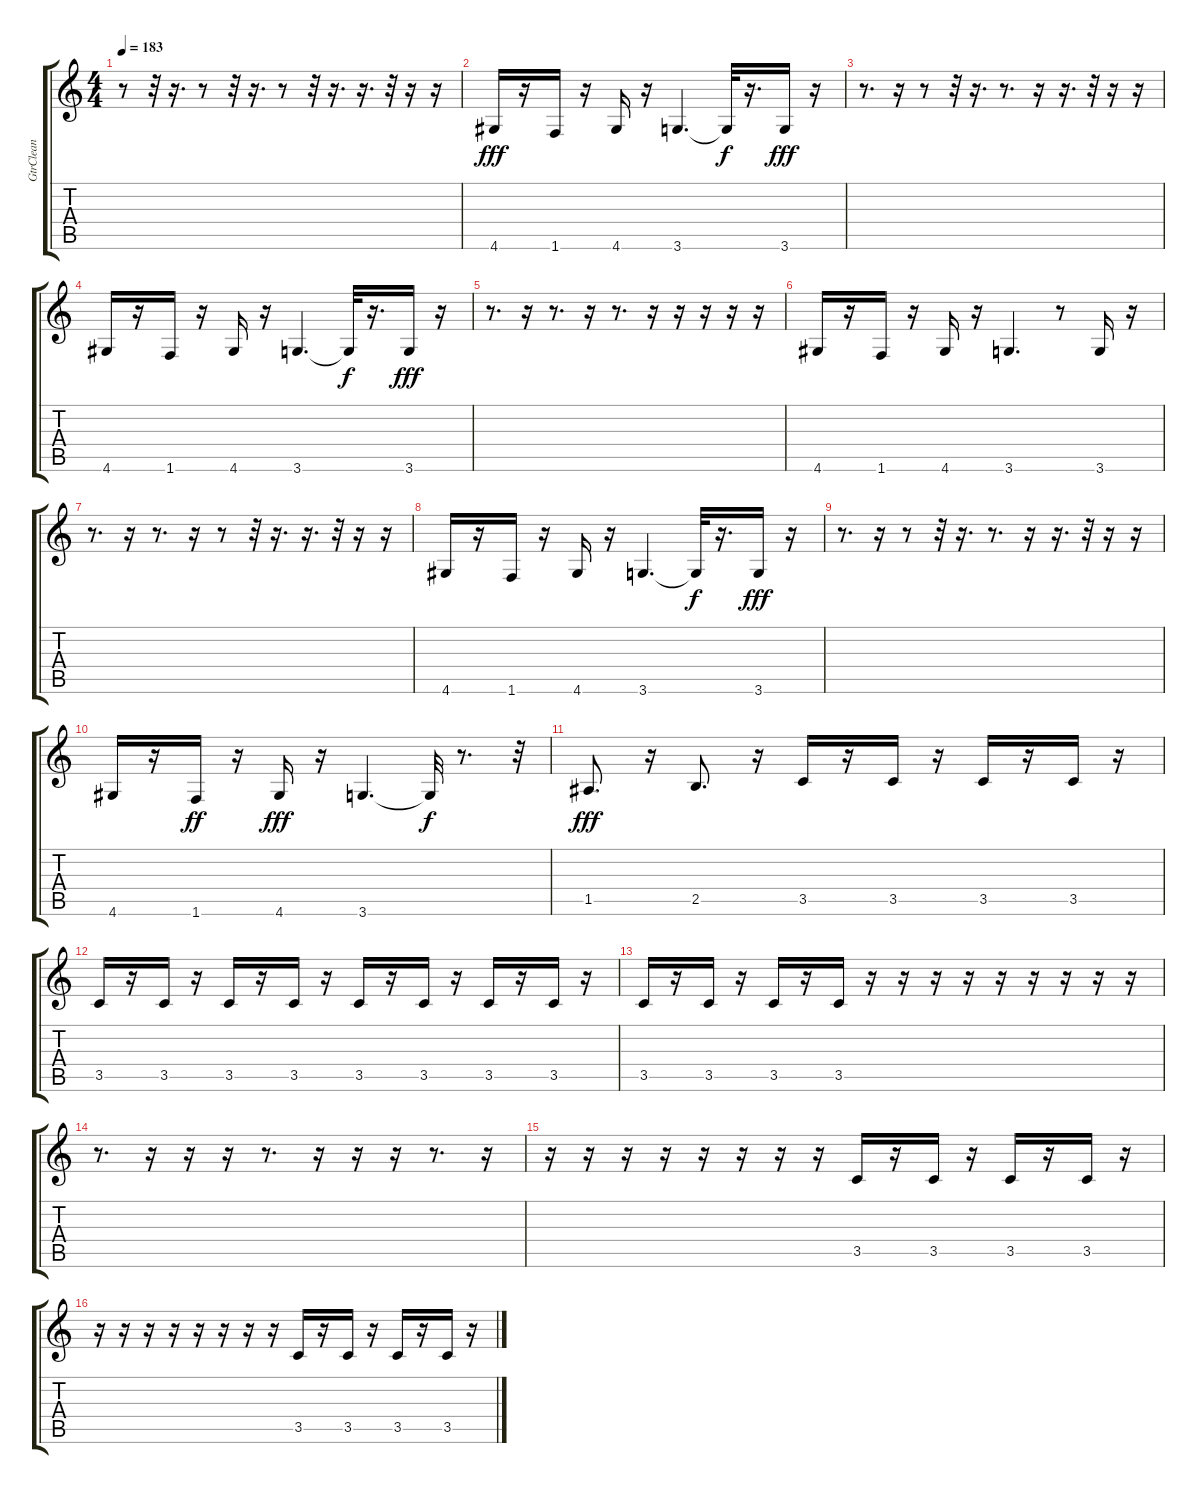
\track ("GtrClean" "GtrClean") {instrument electricguitarclean}
\staff {score tabs}
\tuning (E4 B3 G3 D3 A2 E2) {hide}
\ts (4 4)
\tempo 183
\clef g2
\ks c
r.8{dy fff} r.32 r.16{d} r.8 r.32 r.16{d} r.8 r.32 r.16{d} r.16{d} r.32 r.16 r.16 |
4.6.16 r.16 1.6.16 r.16 4.6.16 r.16 3.6.4{d} 3.6{t}.32{dy f} r.16{d} 3.6.16{dy fff} r.16 |
r.8{d} r.16 r.8 r.32 r.16{d} r.8{d} r.16 r.16{d} r.32 r.16 r.16 |
4.6.16 r.16 1.6.16 r.16 4.6.16 r.16 3.6.4{d} 3.6{t}.32{dy f} r.16{d} 3.6.16{dy fff} r.16 |
r.8{d} r.16 r.8{d} r.16 r.8{d} r.16 r.16 r.16 r.16 r.16 |
4.6.16 r.16 1.6.16 r.16 4.6.16 r.16 3.6.4{d} r.8 3.6.16 r.16 |
r.8{d} r.16 r.8{d} r.16 r.8 r.32 r.16{d} r.16{d} r.32 r.16 r.16 |
4.6.16 r.16 1.6.16 r.16 4.6.16 r.16 3.6.4{d} 3.6{t}.32{dy f} r.16{d} 3.6.16{dy fff} r.16 |
r.8{d} r.16 r.8 r.32 r.16{d} r.8{d} r.16 r.16{d} r.32 r.16 r.16 |
4.6.16 r.16 1.6.16{dy ff} r.16 4.6.16{dy fff} r.16 3.6.4{d} 3.6{t}.32{dy f} r.8{d} r.32 |
1.5.8{d dy fff} r.16 2.5.8{d} r.16 3.5.16 r.16 3.5.16 r.16 3.5.16 r.16 3.5.16 r.16 |
3.5.16 r.16 3.5.16 r.16 3.5.16 r.16 3.5.16 r.16 3.5.16 r.16 3.5.16 r.16 3.5.16 r.16 3.5.16 r.16 |
3.5.16 r.16 3.5.16 r.16 3.5.16 r.16 3.5.16 r.16 r.16 r.16 r.16 r.16 r.16 r.16 r.16 r.16 |
r.8{d} r.16 r.16 r.16 r.8{d} r.16 r.16 r.16 r.8{d} r.16 |
r.16 r.16 r.16 r.16 r.16 r.16 r.16 r.16 3.5.16 r.16 3.5.16 r.16 3.5.16 r.16 3.5.16 r.16 |
r.16 r.16 r.16 r.16 r.16 r.16 r.16 r.16 3.5.16 r.16 3.5.16 r.16 3.5.16 r.16 3.5.16 r.16
